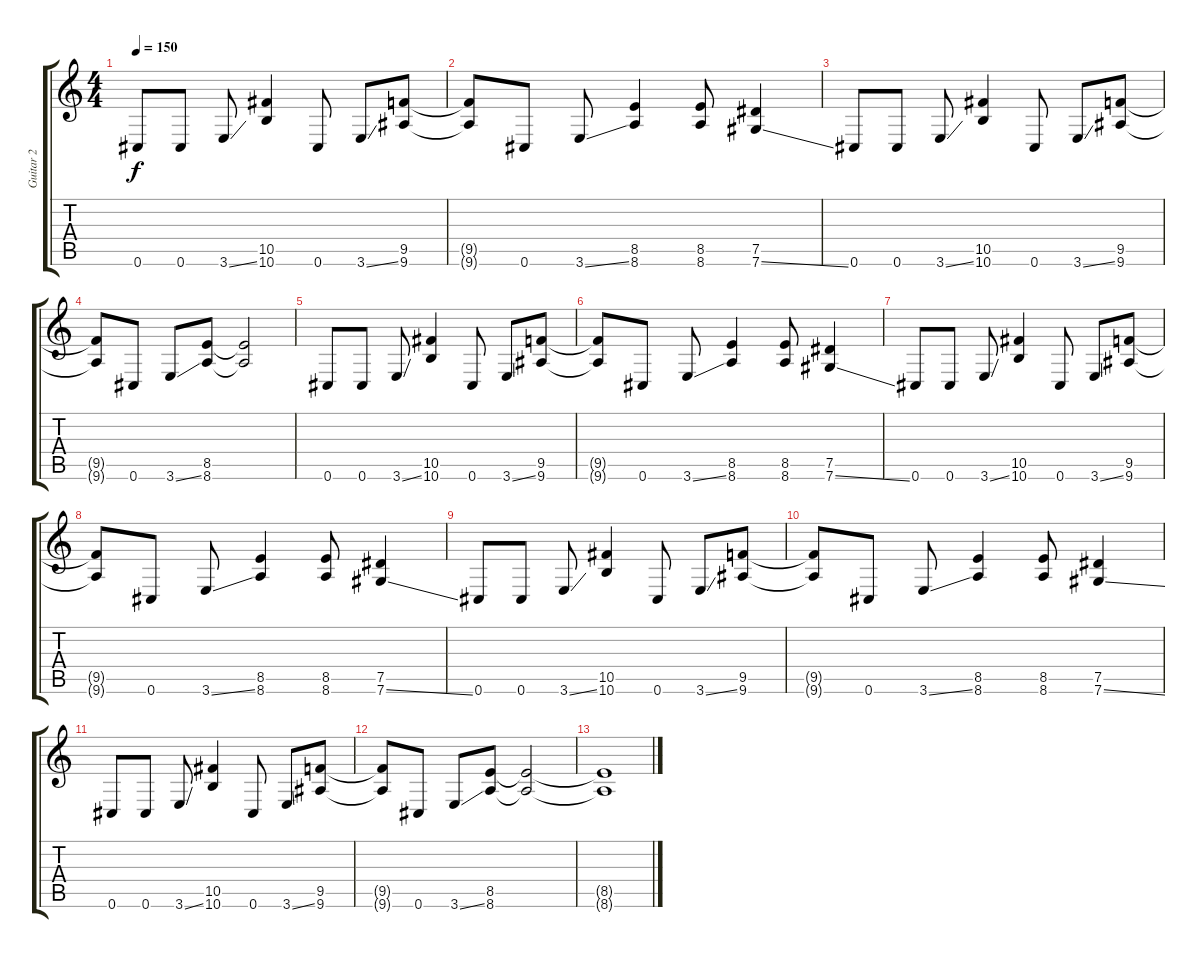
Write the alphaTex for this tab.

\track ("Guitar 2" "Guitar 2") {instrument overdrivenguitar}
\staff {score tabs}
\tuning (Eb4 Bb3 Gb3 Db3 Ab2 Db2) {hide}
\ts (4 4)
\tempo 150
\clef g2
\ks c
0.6.8{dy f} 0.6.8 3.6{ss}.8 (10.5 10.6).4 0.6.8 3.6{ss}.8 (9.5 9.6).8 |
(9.5{t} 9.6{t}).8 0.6.8 3.6{ss}.8 (8.5 8.6).4 (8.5 8.6).8 (7.5 7.6{ss}).4 |
0.6.8 0.6.8 3.6{ss}.8 (10.5 10.6).4 0.6.8 3.6{ss}.8 (9.5 9.6).8 |
(9.5{t} 9.6{t}).8 0.6.8 3.6{ss}.8 (8.5 8.6).8 (8.5{t} 8.6{t}).2 |
0.6.8 0.6.8 3.6{ss}.8 (10.5 10.6).4 0.6.8 3.6{ss}.8 (9.5 9.6).8 |
(9.5{t} 9.6{t}).8 0.6.8 3.6{ss}.8 (8.5 8.6).4 (8.5 8.6).8 (7.5 7.6{ss}).4 |
0.6.8 0.6.8 3.6{ss}.8 (10.5 10.6).4 0.6.8 3.6{ss}.8 (9.5 9.6).8 |
(9.5{t} 9.6{t}).8 0.6.8 3.6{ss}.8 (8.5 8.6).4 (8.5 8.6).8 (7.5 7.6{ss}).4 |
0.6.8 0.6.8 3.6{ss}.8 (10.5 10.6).4 0.6.8 3.6{ss}.8 (9.5 9.6).8 |
(9.5{t} 9.6{t}).8 0.6.8 3.6{ss}.8 (8.5 8.6).4 (8.5 8.6).8 (7.5 7.6{ss}).4 |
0.6.8 0.6.8 3.6{ss}.8 (10.5 10.6).4 0.6.8 3.6{ss}.8 (9.5 9.6).8 |
(9.5{t} 9.6{t}).8 0.6.8 3.6{ss}.8 (8.5 8.6).8 (8.5{t} 8.6{t}).2 |
(8.5{t} 8.6{t}).1
